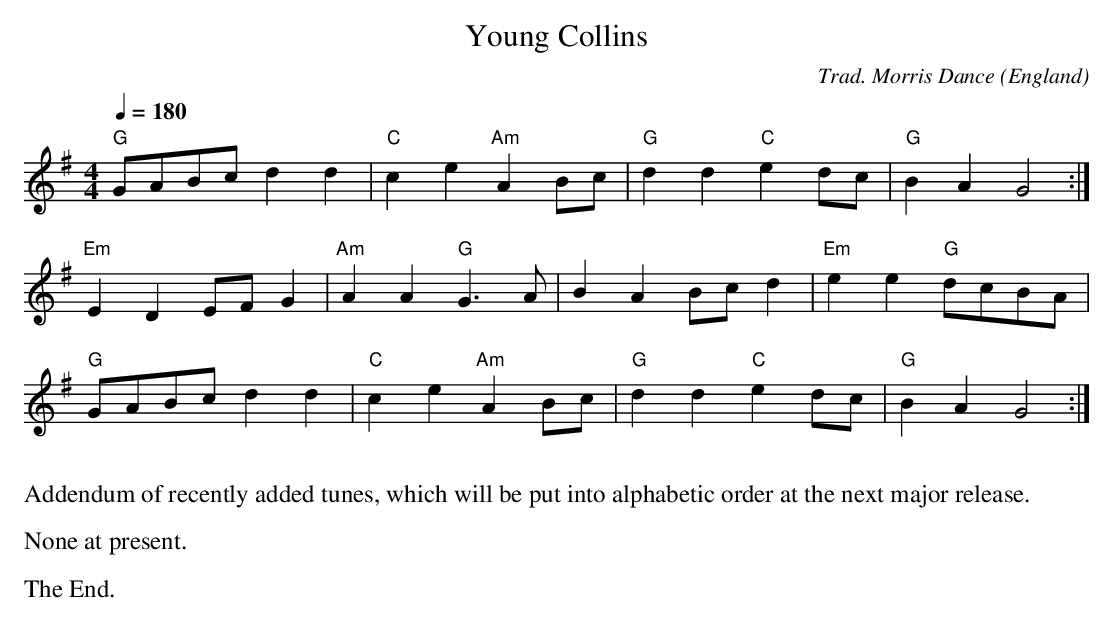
X:1
T:Young Collins
C:Trad. Morris Dance
O:England
M:4/4
L:1/8
Q:1/4=180
K:G
"G"GABc d2 d2|"C"c2 e2 "Am"A2 Bc|"G"d2 d2 "C"e2 dc|"G"B2 A2 G4:|
"Em"E2 D2 EF G2|"Am"A2 A2 "G"G3 A|B2 A2 Bc d2|"Em"e2 e2 "G"dcBA|
"G"GABc d2 d2|"C"c2 e2 "Am"A2 Bc|"G"d2 d2 "C"e2 dc|"G"B2 A2 G4:|
